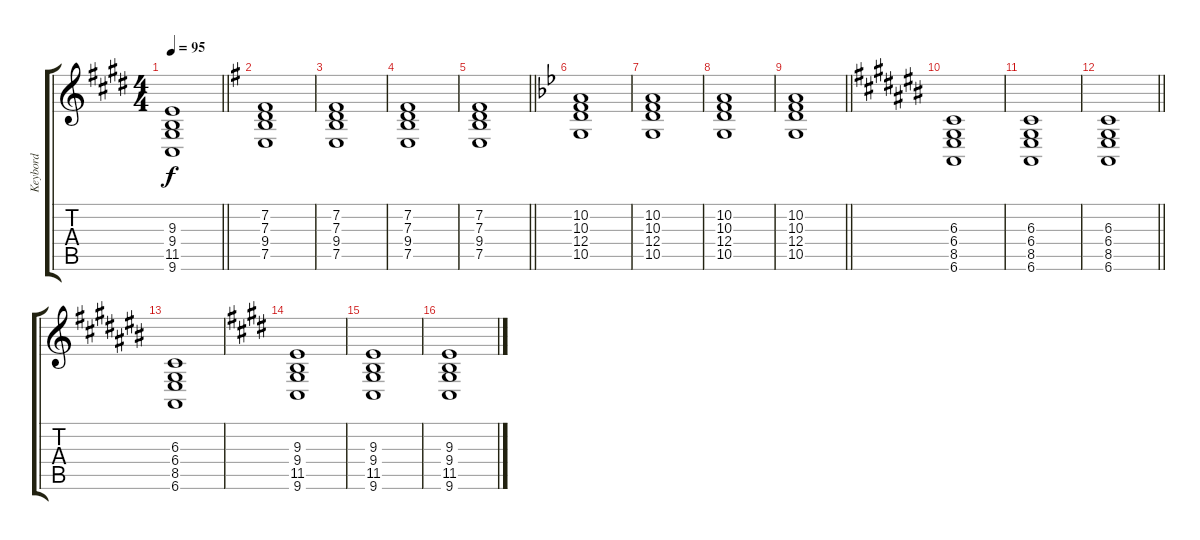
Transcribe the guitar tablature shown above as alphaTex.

\track ("Keybord" "Keybord") {instrument pad2warm}
\staff {score tabs}
\tuning (E4 B3 G3 D3 A2 E2) {hide}
\ts (4 4)
\tempo 95
\clef g2
\barLineRight lightlight
\ks c#minor
(9.3 9.4 11.5 9.6).1{dy f} |
\ks eminor
(7.2 7.3 9.4 7.5).1 |
(7.2 7.3 9.4 7.5).1 |
(7.2 7.3 9.4 7.5).1 |
\barLineRight lightlight
(7.2 7.3 9.4 7.5).1 |
\ks gminor
(10.2 10.3 12.4 10.5).1 |
(10.2 10.3 12.4 10.5).1 |
(10.2 10.3 12.4 10.5).1 |
\barLineRight lightlight
(10.2 10.3 12.4 10.5).1 |
\ks a#minor
(6.3 6.4 8.5 6.6).1 |
(6.3 6.4 8.5 6.6).1 |
\barLineRight lightlight
(6.3 6.4 8.5 6.6).1 |
(6.3 6.4 8.5 6.6).1 |
\ks c#minor
(9.3 9.4 11.5 9.6).1 |
(9.3 9.4 11.5 9.6).1 |
(9.3 9.4 11.5 9.6).1
